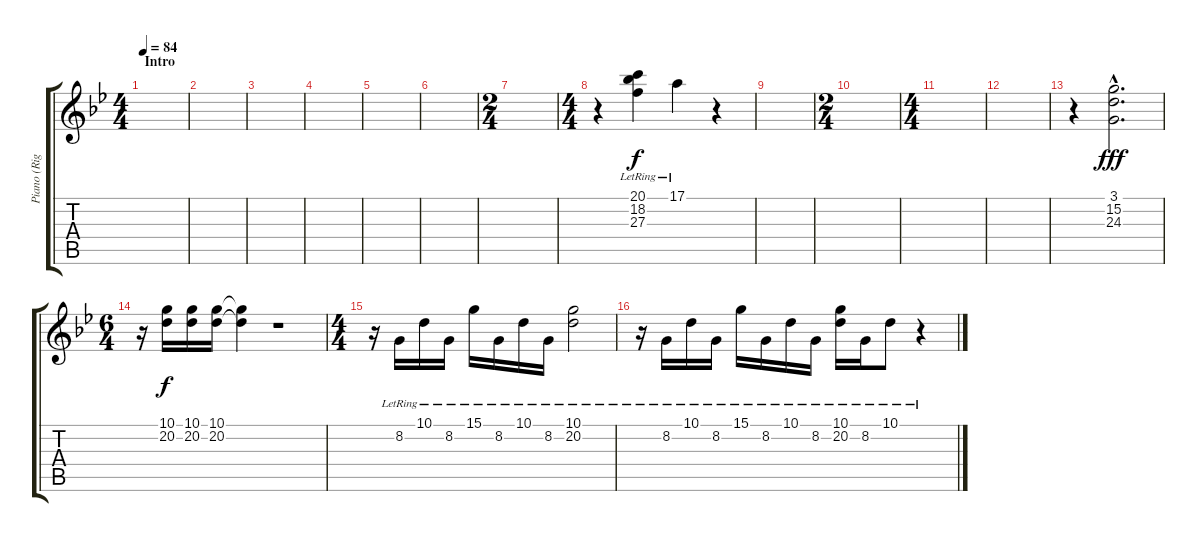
\track ("Piano (Right)" "Piano (Rig") {instrument brightacousticpiano}
\staff {score tabs}
\tuning (E4 B3 G3 D3 A2 E2) {hide}
\ts (4 4)
\section ("" "Intro")
\tempo 84
\clef g2
\ks bb
|
|
|
|
|
|
\ts (2 4)
|
\ts (4 4)
r.4 (20.1{lr} 18.2{lr} 27.3{lr}).4 17.1{lr}.4 r.4 |
|
\ts (2 4)
|
\ts (4 4)
|
|
r.4 (3.1{hac} 15.2{hac} 24.3{hac}).2{d dy fff} |
\ts (6 4)
r.16 (10.1 20.2).16{dy f} (10.1 20.2).16 (10.1 20.2).16 (10.1{t} 20.2{t}).4 r.1 |
\ts (4 4)
r.16 8.2{lr}.16 10.1{lr}.16 8.2{lr}.16 15.1{lr}.16 8.2{lr}.16 10.1{lr}.16 8.2{lr}.16 (10.1{lr} 20.2{lr}).2 |
r.16 8.2{lr}.16 10.1{lr}.16 8.2{lr}.16 15.1{lr}.16 8.2{lr}.16 10.1{lr}.16 8.2{lr}.16 (10.1{lr} 20.2{lr}).16 8.2{lr}.16 10.1{lr}.8 r.4
